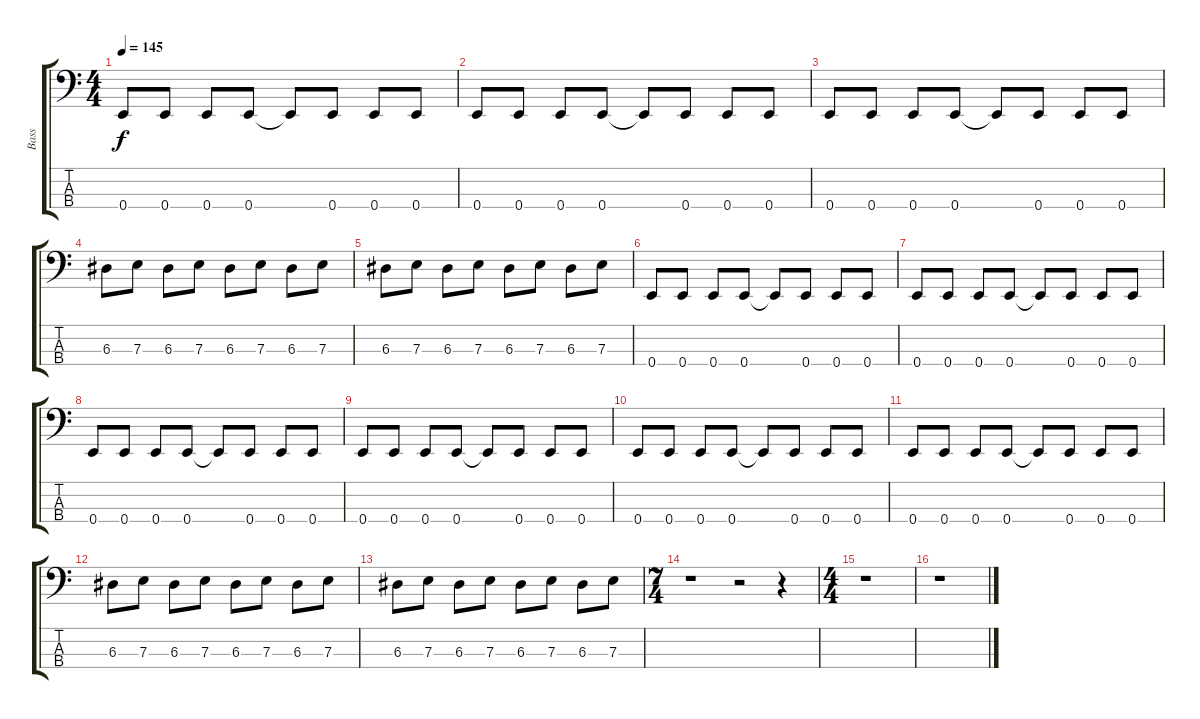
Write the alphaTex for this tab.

\track ("Bass" "Bass") {instrument electricbasspick}
\staff {score tabs}
\tuning (G2 D2 A1 E1) {hide}
\ts (4 4)
\tempo 145
\clef f4
\ks c
0.4.8{dy f} 0.4.8 0.4.8 0.4.8 0.4{t}.8 0.4.8 0.4.8 0.4.8 |
0.4.8 0.4.8 0.4.8 0.4.8 0.4{t}.8 0.4.8 0.4.8 0.4.8 |
0.4.8 0.4.8 0.4.8 0.4.8 0.4{t}.8 0.4.8 0.4.8 0.4.8 |
6.3.8 7.3.8 6.3.8 7.3.8 6.3.8 7.3.8 6.3.8 7.3.8 |
6.3.8 7.3.8 6.3.8 7.3.8 6.3.8 7.3.8 6.3.8 7.3.8 |
0.4.8 0.4.8 0.4.8 0.4.8 0.4{t}.8 0.4.8 0.4.8 0.4.8 |
0.4.8 0.4.8 0.4.8 0.4.8 0.4{t}.8 0.4.8 0.4.8 0.4.8 |
0.4.8 0.4.8 0.4.8 0.4.8 0.4{t}.8 0.4.8 0.4.8 0.4.8 |
0.4.8 0.4.8 0.4.8 0.4.8 0.4{t}.8 0.4.8 0.4.8 0.4.8 |
0.4.8 0.4.8 0.4.8 0.4.8 0.4{t}.8 0.4.8 0.4.8 0.4.8 |
0.4.8 0.4.8 0.4.8 0.4.8 0.4{t}.8 0.4.8 0.4.8 0.4.8 |
6.3.8 7.3.8 6.3.8 7.3.8 6.3.8 7.3.8 6.3.8 7.3.8 |
6.3.8 7.3.8 6.3.8 7.3.8 6.3.8 7.3.8 6.3.8 7.3.8 |
\ts (7 4)
\section ("" "")
r.1 r.2 r.4 |
\ts (4 4)
r.1 |
r.1
